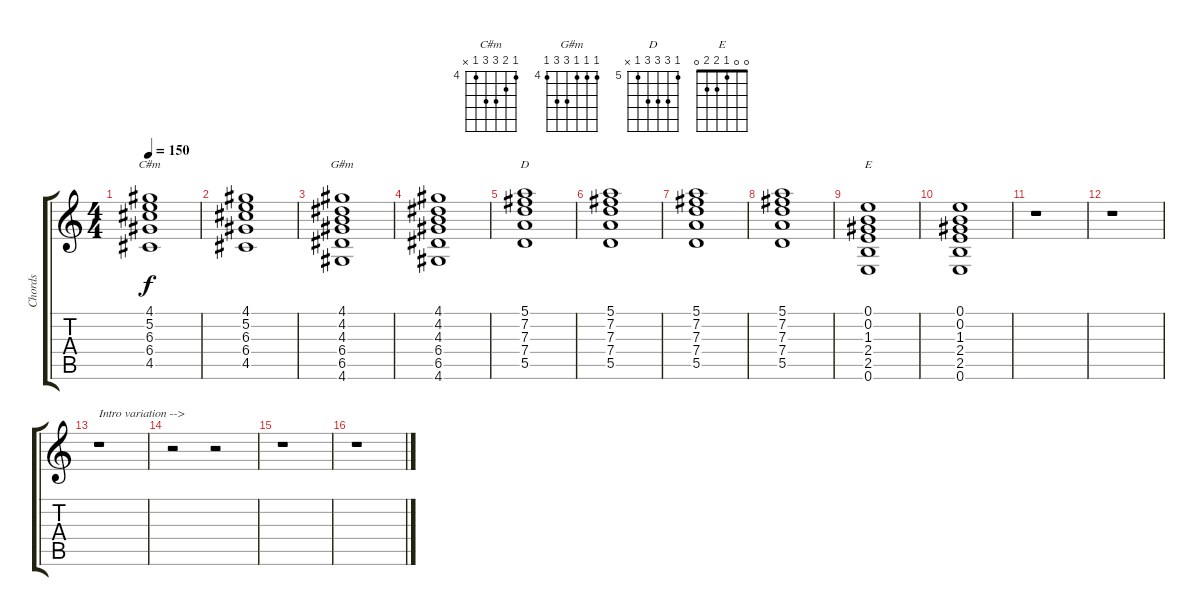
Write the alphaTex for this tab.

\track ("Chords" "Chords") {instrument acousticguitarnylon}
\staff {score tabs}
\tuning (E4 B3 G3 D3 A2 E2) {hide}
\chord ("C#m" 4 5 6 6 4 x) {firstfret 4}
\chord ("G#m" 4 4 4 6 6 4) {firstfret 4}
\chord ("D" 5 7 7 7 5 x) {firstfret 5}
\chord ("E" 0 0 1 2 2 0)
\ts (4 4)
\tempo 150
\clef g2
\ks c
(4.1 5.2 6.3 6.4 4.5).1{ch "C#m" dy f} |
(4.1 5.2 6.3 6.4 4.5).1 |
(4.1 4.2 4.3 6.4 6.5 4.6).1{ch "G#m"} |
(4.1 4.2 4.3 6.4 6.5 4.6).1 |
(5.1 7.2 7.3 7.4 5.5).1{ch "D"} |
(5.1 7.2 7.3 7.4 5.5).1 |
(5.1 7.2 7.3 7.4 5.5).1 |
(5.1 7.2 7.3 7.4 5.5).1 |
(0.1 0.2 1.3 2.4 2.5 0.6).1{ch "E"} |
(0.1 0.2 1.3 2.4 2.5 0.6).1 |
r.1 |
r.1 |
r.1{txt "Intro variation -->"} |
r.2 r.2 |
r.1 |
r.1
